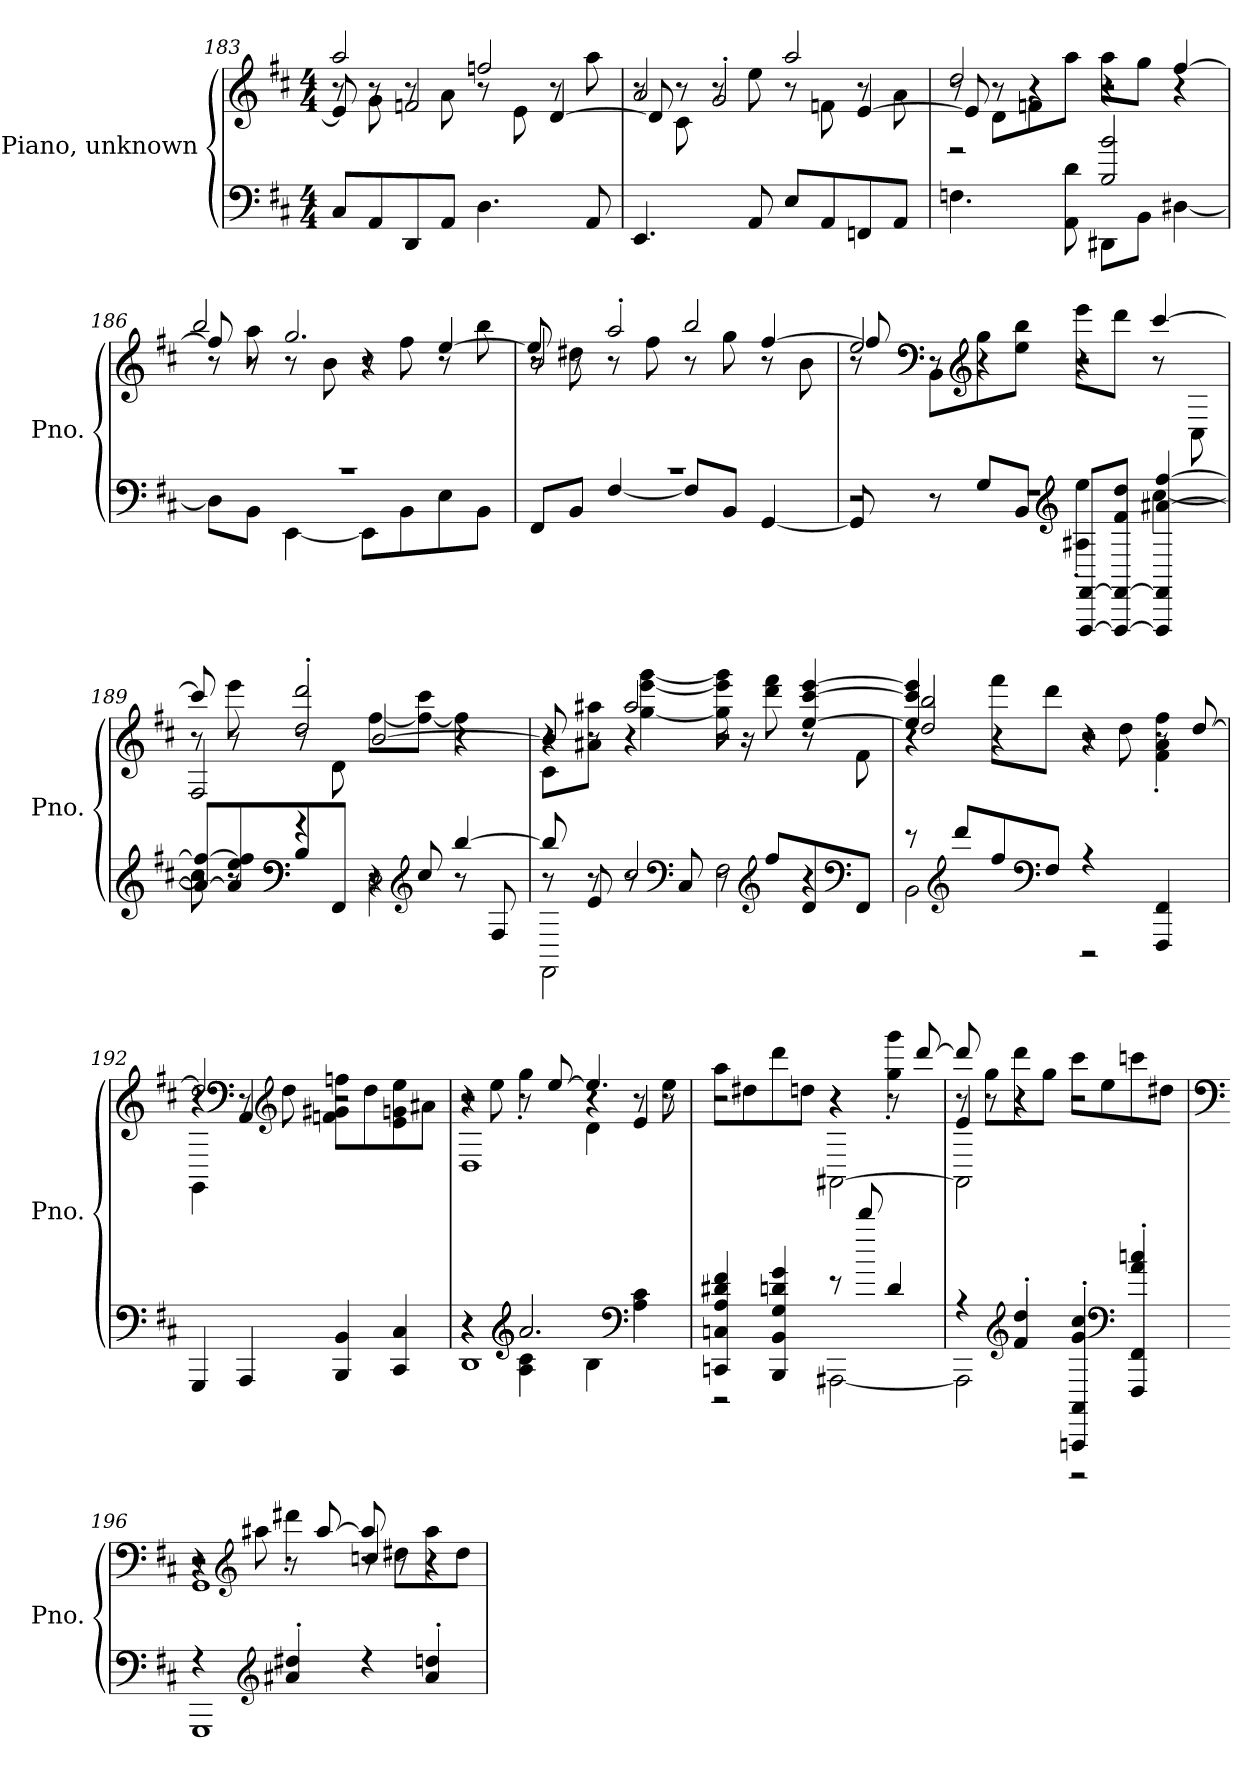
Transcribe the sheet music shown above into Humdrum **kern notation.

**kern	**kern
*part1	*part1
*staff2	*staff1
*I"Piano, unknown	*
*I'Pno.	*
!!LO:LB:g=z
*clefF4	*clefG2
*k[f#c#]	*k[f#c#]
*M4/4	*M4/4
=183	=183
*	*^
*	*	*^
8C#/L	2aa/	8r	8e/]
8AA/	.	8g\	8r
8DD/	.	8r	2fn/
8AA/J	.	8a\	.
4.D\	2ffn/	8r	.
.	.	8e\	.
.	.	8r	[4d/
8AA/	.	8aa\	.
=184	=184	=184	=184
4.EE/	2a/	8r	8d/]
.	.	8c#\	8r
.	.	8r	2g'/
8AA/	.	8ee\	.
8E/L	2aa/	8r	.
8AA/	.	8fn\	.
8FFn/	.	8r	[4e/
8AA/J	.	8a\	.
=185	=185	=185	=185
*^	*	*	*
2r	4.Fn\	2dd/	8r	8e/]
.	.	.	8d\L	8r
.	.	.	8fn\	4r
.	8AA\ 8d\	.	8aa\J	.
2B/ 2b/	8DD#X\L	4r	8aa\L	2r
.	8BB\J	.	8gg\J	.
.	[4D#X\	[4ff#/	4r	.
=186	=186	=186	=186	=186
1r	8D#\L]	8ff#/]	8r	2bb/
.	8BB\J	8r	8aa\	.
.	[4EE\	2.gg/	8r	.
.	.	.	8b\	.
.	8EE\L]	.	8r	4r
.	8BB\	.	8ff#\	.
.	8E\	.	8r	[4ee/
.	8BB\J	.	8bb\	.
!!LO:LB:g=z	!!	!!
=187	=187	=187	=187	=187
1r	8FF#/L	2b/	8r	8ee/]
.	8BB/J	.	8dd#X\	8r
.	[4F#/	.	8r	2aa'/
.	.	.	8ff#\	.
.	8F#/L]	2bb/	8r	.
.	8BB/J	.	8gg\	.
.	[4GG/	.	8r	[4ff#/
.	.	.	8b\	.
=188	=188	=188	=188	=188
*	*^	*	*	*
1r	2r	8GG/]	2ee/	8r	8ff#/]
*	*	*	*clefF4	*	*
.	.	8r	.	8BB\L	8r
*	*	*	*clefG2	*	*
.	.	8G/L	.	8gg\	4r
.	.	8BB/J	.	8ee\ 8bb\J	.
*clefG2	*	*	*	*	*
.	4A#X\' 4ee\'	[8FFF#/ [8FF#/L	4r	8eee\L	2r
.	.	8FFF#/_ 8FF#/_ 8f#/ 8dd/J	.	8ddd\J	.
.	[4cc#\	4FFF#/] 4FF#/] [4a#X/ [4ff#/	[4ccc#/	8r	.
.	.	.	.	8C#\	.
=189	=189	=189	=189	=189	=189
2r	8cc#\]	8a#/_ 8ff#/_L	8ccc#/]	8r	2F#/
.	8r	8a#/] 8ee/ 8ff#/]	8r	8eee\	.
*clefF4	*	*	*	*	*
.	4r	8B/	2dd/' 2ddd/'	8r	.
.	.	8FF#/J	.	8d\	.
4r	2D\	8r	.	[8ff#\L	[2b/
*clefG2	*	*	*	*	*
.	.	8cc#/	.	8ff#\_ 8ccc#\J	.
[4bb/	.	8r	4r	4ff#\]	.
.	.	8F#/	.	.	.
!!LO:LB:g=z	!!	!!
=190	=190	=190	=190	=190	=190
8bb/]	2FF#\	8r	4r	8c#\L	8b/]
8r	.	8e/	.	8a#X\ 8aa#X\J	8r
2cc#/	.	8r	2aa#/	[4gg\ [4eee\ [4ggg\	4r
*clefF4	*	*	*	*	*
.	.	8C#/	.	.	.
.	2F#\	8r	.	16gg\] 16eee\] 16ggg\]	2r
.	.	.	.	16r	.
*clefG2	*	*	*	*	*
.	.	8ff#/L	.	8ddd\ 8fff#\	.
4r	.	8d/	[4ee/ [4ccc#/ [4eee/	8r	.
*clefF4	*	*	*	*	*
.	.	8FF#/J	.	8f#\	.
*	*v	*v	*	*	*
=191	=191	=191	=191	=191
8r	2BB\	4ee/] 4ccc#/] 4eee/]	4r	2dd/ 2bb/
*clefG2	*	*	*	*
8ddd/L	.	.	.	.
8ff#/	.	4r	8fff#\L	.
*clefF4	*	*	*	*
8F#/J	.	.	8ddd\J	.
4r	2r	2r	8r	4r
.	.	.	8dd\	.
4FFF#/ 4FF#/	.	.	4f#\' 4a\' 4ff#\'	8r
.	.	.	.	[8dd/
*v	*v	*	*	*
=192	=192	=192	=192
4GGG/	4r	4GG\	2dd/]
*	*clefF4	*	*
4AAA/	4AA/	8r	.
*	*clefG2	*	*
.	.	8dd\	.
4BBB/ 4BB/	2r	8fn\ 8g#X\ 8ffn\L	2r
.	.	8dd\	.
4CC#/ 4C#/	.	8e\ 8gn\ 8ee\	.
.	.	8a#X\J	.
!!LO:LB:g=z
=193	=193	=193	=193
*^	*	*	*^
*	*^	*	*	*	*
4r	4r	1DD	4r	8r	2r	1D
.	.	.	.	8ee\	.	.
*clefG2	*	*	*	*	*	*
2.a/	4A\ 4c#\	.	8r	4gg'\	.	.
.	.	.	[8ee/	.	.	.
.	4B\	.	4.ee/]	4d\	4r	.
*clefF4	*	*	*	*	*	*
.	4A\ 4c#\	.	.	8r	4e/	.
.	.	.	8r	8ee\	.	.
*	*v	*v	*	*	*	*
*	*	*	*	*v	*v
=194	=194	=194	=194	=194
4CCn/ 4Cn/ 4A/ 4d#X/ 4f#/	2r	2r	8aa\L	2r
.	.	.	8dd#X\	.
4BBB/ 4BB/ 4G/ 4dn/ 4g/	.	.	8ddd\	.
.	.	.	8ddn\J	.
8r	[2AAA#X\	4r	4r	[2AA#X\
8ddd/	.	.	.	.
4d/	.	8r	4gg\' 4ggg\'	.
.	.	[8ddd/	.	.
=195	=195	=195	=195	=195
*	*	*	*	*^
4r	2AAA#\]	8ddd/]	8r	4e/	2AA#\]
.	.	8r	8gg\L	.	.
*clefG2	*	*	*	*	*
4f#/' 4dd/'	.	4r	8ddd\	4r	.
.	.	.	8gg\J	.	.
4AAAn/' 4AA/' 4g/' 4cc#/'	2r	2r	8ccc#\L	2r	2r
.	.	.	8ee\	.	.
*clefF4	*	*	*	*	*
4FFF#/' 4FF#/' 4a/' 4ccn/'	.	.	8cccn\	.	.
.	.	.	8dd#X\J	.	.
!!LO:LB:g=z	!!	!!	!!
=196	=196	=196	=196	=196	=196
*	*	*clefF4	*	*	*
4r	1GGG	4r	8r	2r	1GG
*	*	*clefG2	*	*	*
.	.	.	8aa#X\	.	.
*clefG2	*	*	*	*	*
4a#X/' 4dd#X/'	.	8r	4ddd#X'\	.	.
.	.	[8aa#/	.	.	.
4r	.	8aa#/]	8r	4ccn/	.
.	.	8r	8dd#X\L	.	.
4a#/' 4ddn/'	.	4r	8aa#\	4r	.
.	.	.	8dd#\J	.	.
*v	*v	*	*	*	*
*	*v	*v	*v	*v
=	=
*-	*-
